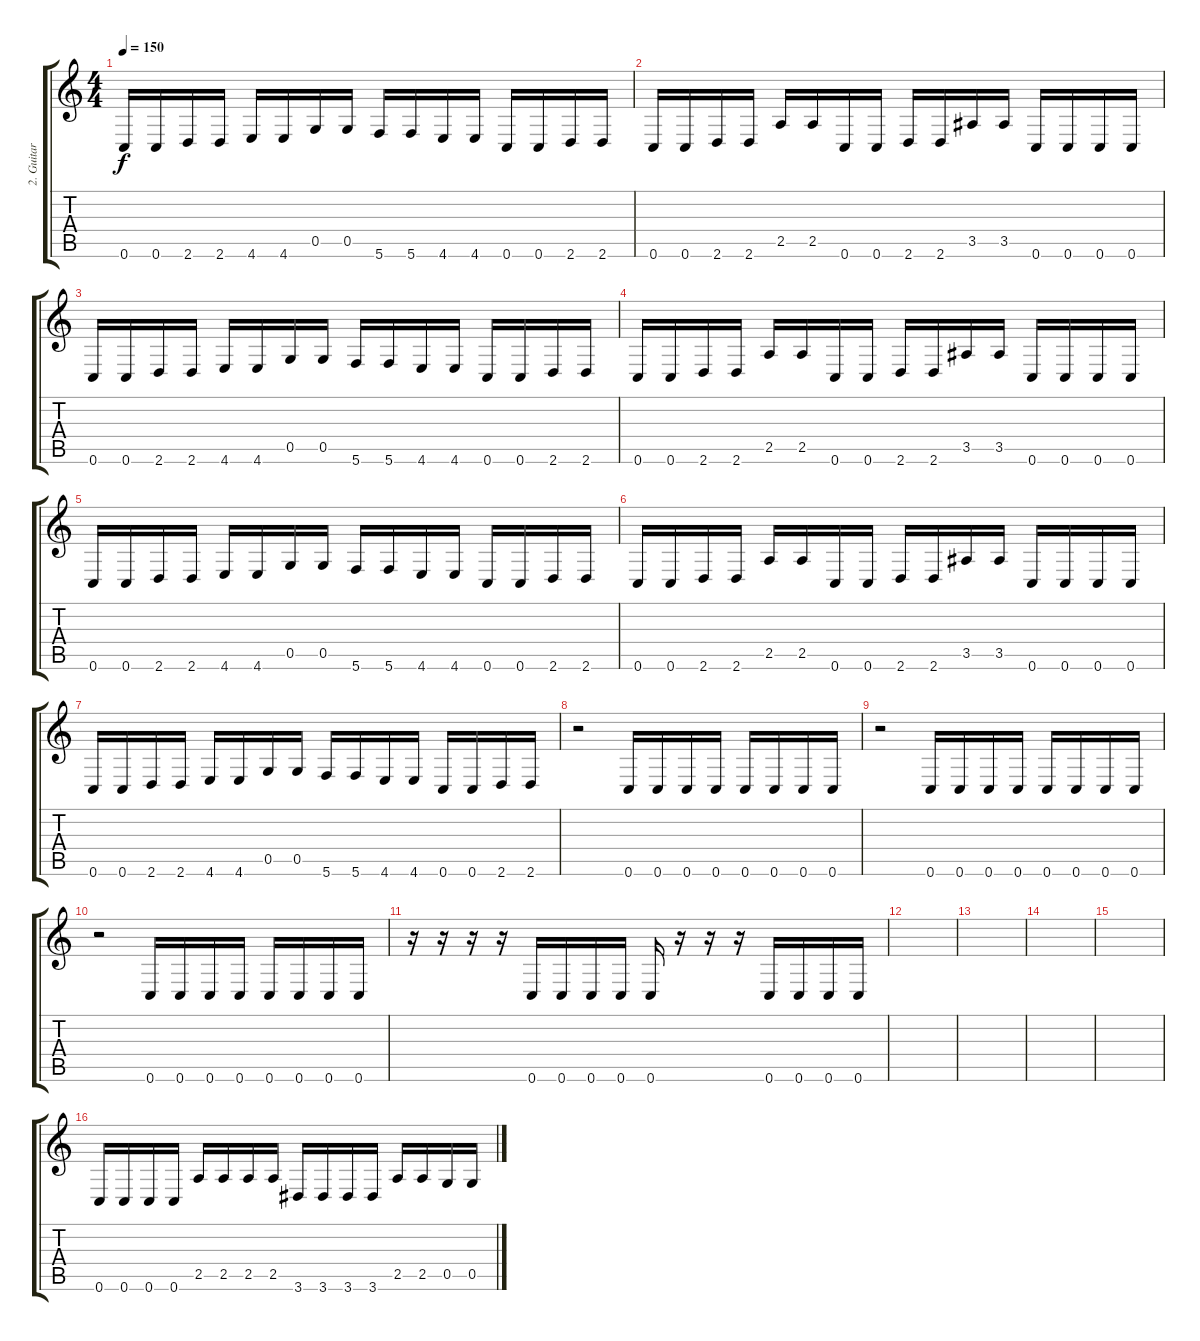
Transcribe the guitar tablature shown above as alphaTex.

\track ("2. Guitar" "2. Guitar") {instrument distortionguitar}
\staff {score tabs}
\tuning (D4 A3 F3 C3 G2 C2) {hide}
\ts (4 4)
\tempo 150
\clef g2
\ks c
0.6.16{dy f} 0.6.16 2.6.16 2.6.16 4.6.16 4.6.16 0.5.16 0.5.16 5.6.16 5.6.16 4.6.16 4.6.16 0.6.16 0.6.16 2.6.16 2.6.16 |
0.6.16 0.6.16 2.6.16 2.6.16 2.5.16 2.5.16 0.6.16 0.6.16 2.6.16 2.6.16 3.5.16 3.5.16 0.6.16 0.6.16 0.6.16 0.6.16 |
0.6.16 0.6.16 2.6.16 2.6.16 4.6.16 4.6.16 0.5.16 0.5.16 5.6.16 5.6.16 4.6.16 4.6.16 0.6.16 0.6.16 2.6.16 2.6.16 |
0.6.16 0.6.16 2.6.16 2.6.16 2.5.16 2.5.16 0.6.16 0.6.16 2.6.16 2.6.16 3.5.16 3.5.16 0.6.16 0.6.16 0.6.16 0.6.16 |
0.6.16 0.6.16 2.6.16 2.6.16 4.6.16 4.6.16 0.5.16 0.5.16 5.6.16 5.6.16 4.6.16 4.6.16 0.6.16 0.6.16 2.6.16 2.6.16 |
0.6.16 0.6.16 2.6.16 2.6.16 2.5.16 2.5.16 0.6.16 0.6.16 2.6.16 2.6.16 3.5.16 3.5.16 0.6.16 0.6.16 0.6.16 0.6.16 |
0.6.16 0.6.16 2.6.16 2.6.16 4.6.16 4.6.16 0.5.16 0.5.16 5.6.16 5.6.16 4.6.16 4.6.16 0.6.16 0.6.16 2.6.16 2.6.16 |
r.2 0.6.16 0.6.16 0.6.16 0.6.16 0.6.16 0.6.16 0.6.16 0.6.16 |
r.2 0.6.16 0.6.16 0.6.16 0.6.16 0.6.16 0.6.16 0.6.16 0.6.16 |
r.2 0.6.16 0.6.16 0.6.16 0.6.16 0.6.16 0.6.16 0.6.16 0.6.16 |
r.16 r.16 r.16 r.16 0.6.16 0.6.16 0.6.16 0.6.16 0.6.16 r.16 r.16 r.16 0.6.16 0.6.16 0.6.16 0.6.16 |
|
|
|
|
0.6.16 0.6.16 0.6.16 0.6.16 2.5.16 2.5.16 2.5.16 2.5.16 3.6.16 3.6.16 3.6.16 3.6.16 2.5.16 2.5.16 0.5.16 0.5.16
